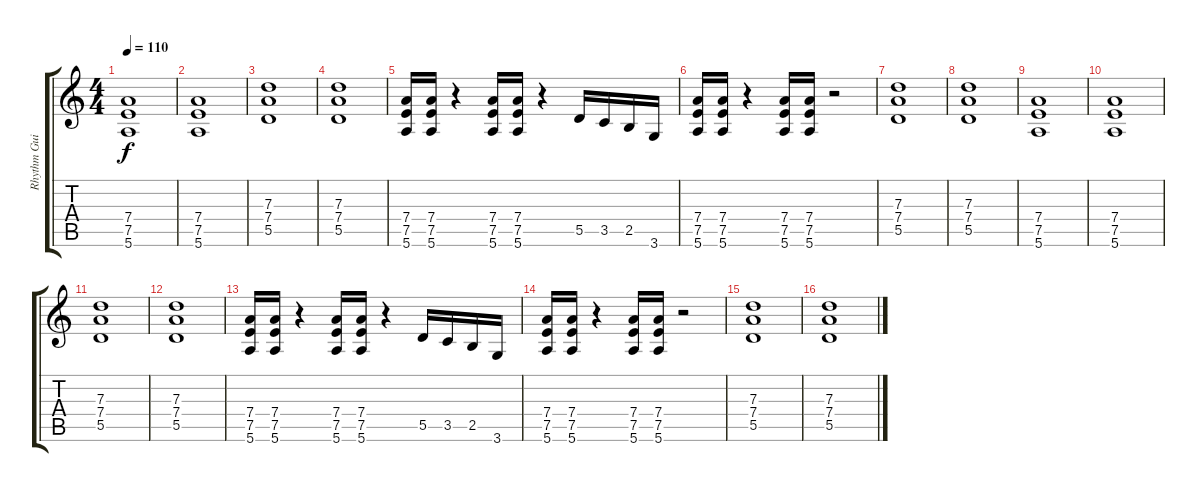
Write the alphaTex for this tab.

\track ("Rhythm Guitar" "Rhythm Gui") {instrument acousticguitarsteel}
\staff {score tabs}
\tuning (E4 B3 G3 D3 A2 E2) {hide}
\ts (4 4)
\tempo 110
\clef g2
\ks c
(7.4 7.5 5.6).1{dy f} |
(7.4 7.5 5.6).1 |
(7.3 7.4 5.5).1 |
(7.3 7.4 5.5).1 |
(7.4 7.5 5.6).16 (7.4 7.5 5.6).16 r.4 (7.4 7.5 5.6).16 (7.4 7.5 5.6).16 r.4 5.5.16 3.5.16 2.5.16 3.6.16 |
(7.4 7.5 5.6).16 (7.4 7.5 5.6).16 r.4 (7.4 7.5 5.6).16 (7.4 7.5 5.6).16 r.2 |
\section ("" "")
(7.3 7.4 5.5).1{volume 12} |
(7.3 7.4 5.5).1 |
(7.4 7.5 5.6).1 |
(7.4 7.5 5.6).1 |
(7.3 7.4 5.5).1 |
(7.3 7.4 5.5).1 |
(7.4 7.5 5.6).16 (7.4 7.5 5.6).16 r.4 (7.4 7.5 5.6).16 (7.4 7.5 5.6).16 r.4 5.5.16 3.5.16 2.5.16 3.6.16 |
(7.4 7.5 5.6).16 (7.4 7.5 5.6).16 r.4 (7.4 7.5 5.6).16 (7.4 7.5 5.6).16 r.2 |
\section ("" "")
(7.3 7.4 5.5).1 |
(7.3 7.4 5.5).1
